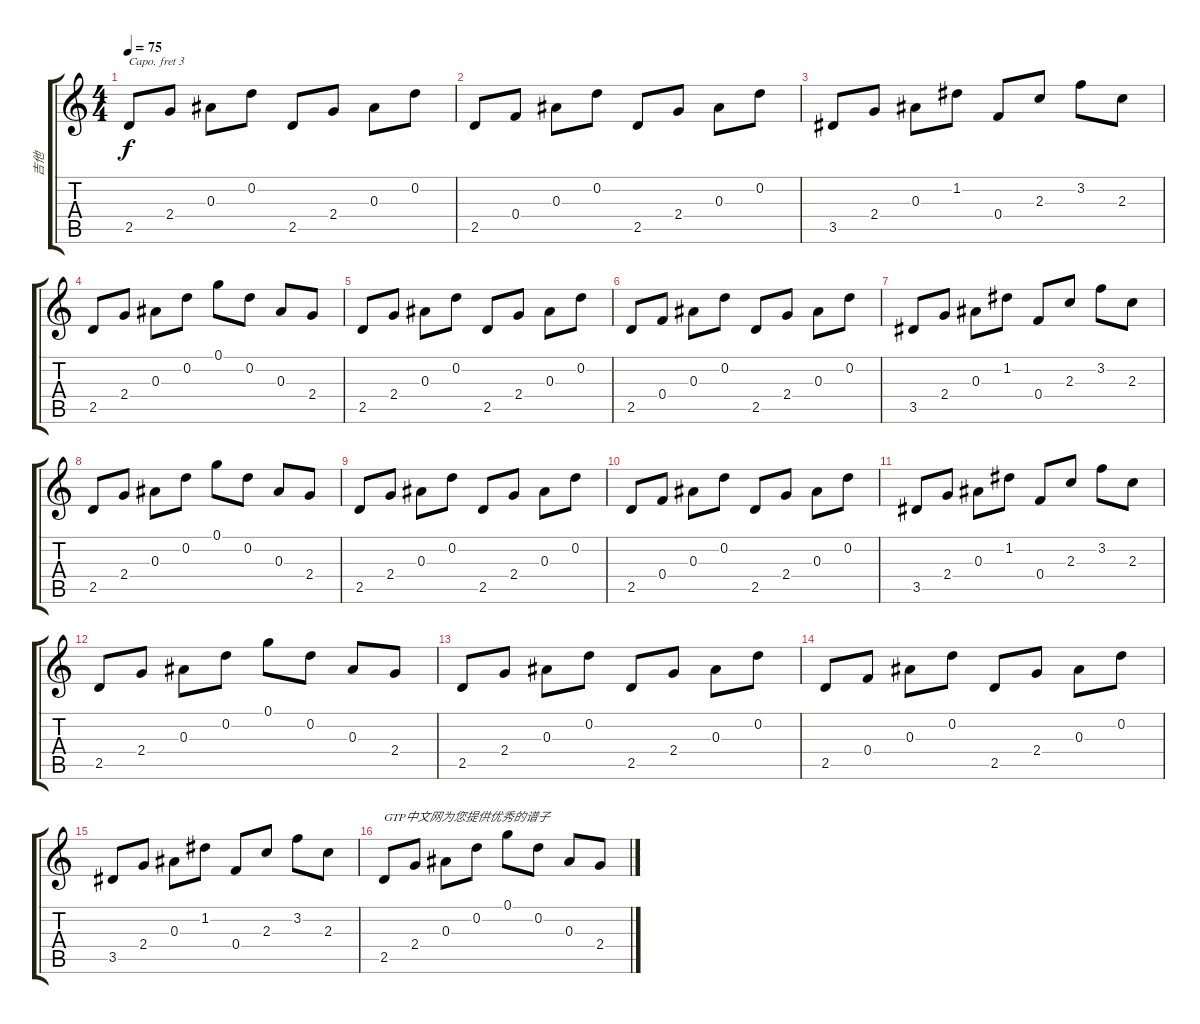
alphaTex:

\track ("吉他" "吉他") {instrument acousticguitarsteel}
\staff {score tabs}
\capo 3
\tuning (E4 B3 G3 D3 A2 E2) {hide}
\ts (4 4)
\tempo 75
\clef g2
\ks c
2.5.8{dy f instrument electricguitarclean} 2.4.8 0.3.8 0.2.8 2.5.8 2.4.8 0.3.8 0.2.8 |
2.5.8 0.4.8 0.3.8 0.2.8 2.5.8 2.4.8 0.3.8 0.2.8 |
3.5.8 2.4.8 0.3.8 1.2.8 0.4.8 2.3.8 3.2.8 2.3.8 |
2.5.8 2.4.8 0.3.8 0.2.8 0.1.8 0.2.8 0.3.8 2.4.8 |
2.5.8{instrument electricguitarclean} 2.4.8 0.3.8 0.2.8 2.5.8 2.4.8 0.3.8 0.2.8 |
2.5.8 0.4.8 0.3.8 0.2.8 2.5.8 2.4.8 0.3.8 0.2.8 |
3.5.8 2.4.8 0.3.8 1.2.8 0.4.8 2.3.8 3.2.8 2.3.8 |
2.5.8 2.4.8 0.3.8 0.2.8 0.1.8 0.2.8 0.3.8 2.4.8 |
2.5.8{instrument electricguitarclean} 2.4.8 0.3.8 0.2.8 2.5.8 2.4.8 0.3.8 0.2.8 |
2.5.8 0.4.8 0.3.8 0.2.8 2.5.8 2.4.8 0.3.8 0.2.8 |
3.5.8 2.4.8 0.3.8 1.2.8 0.4.8 2.3.8 3.2.8 2.3.8 |
2.5.8 2.4.8 0.3.8 0.2.8 0.1.8 0.2.8 0.3.8 2.4.8 |
2.5.8{instrument electricguitarclean} 2.4.8 0.3.8 0.2.8 2.5.8 2.4.8 0.3.8 0.2.8 |
2.5.8 0.4.8 0.3.8 0.2.8 2.5.8 2.4.8 0.3.8 0.2.8 |
3.5.8 2.4.8 0.3.8 1.2.8 0.4.8 2.3.8 3.2.8 2.3.8 |
2.5.8{txt "GTP中文网为您提供优秀的谱子"} 2.4.8 0.3.8 0.2.8 0.1.8 0.2.8 0.3.8 2.4.8
